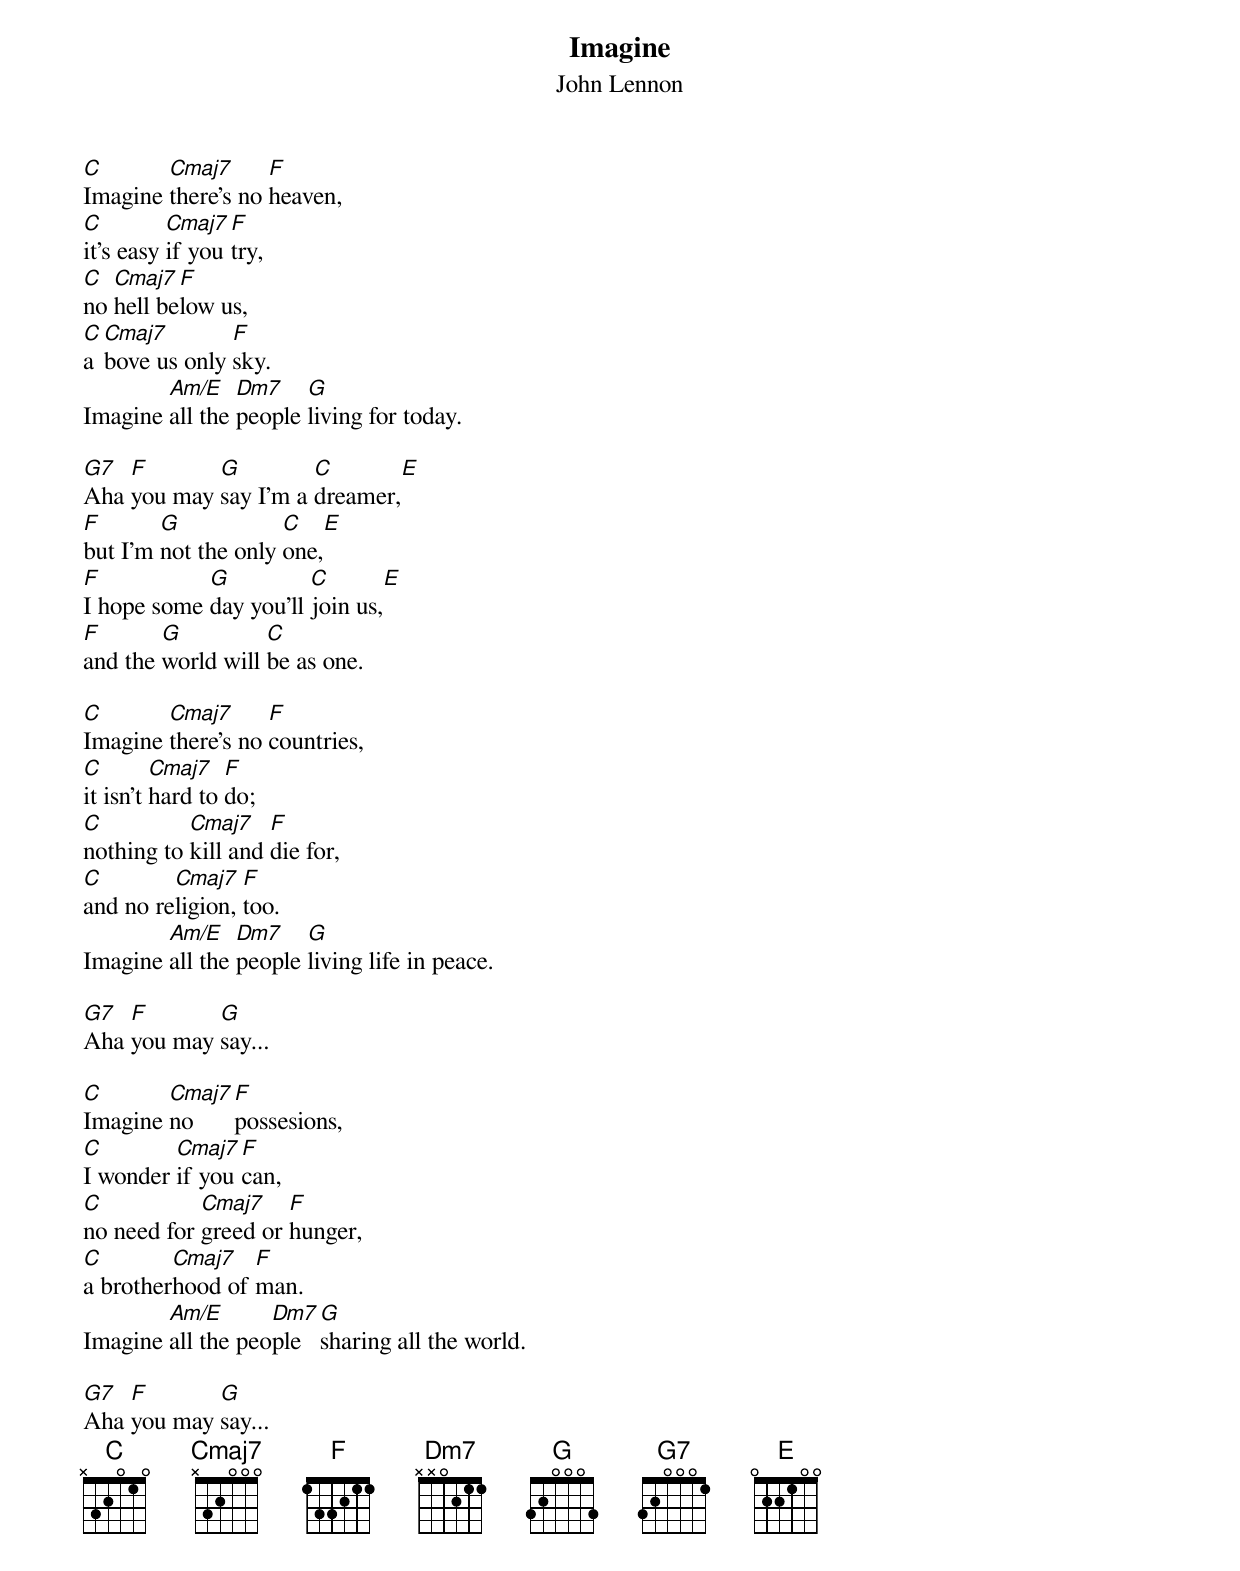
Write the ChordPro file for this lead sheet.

{t:Imagine}
{st:John Lennon}

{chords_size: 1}
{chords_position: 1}
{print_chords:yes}
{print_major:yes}
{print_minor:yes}
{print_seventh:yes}
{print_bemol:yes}
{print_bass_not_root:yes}
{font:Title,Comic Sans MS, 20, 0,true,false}
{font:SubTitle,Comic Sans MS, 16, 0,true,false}
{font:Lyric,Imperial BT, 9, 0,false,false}
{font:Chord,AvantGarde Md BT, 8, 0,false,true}
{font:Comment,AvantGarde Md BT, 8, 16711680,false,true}
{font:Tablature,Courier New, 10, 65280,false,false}
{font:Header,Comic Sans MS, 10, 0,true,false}
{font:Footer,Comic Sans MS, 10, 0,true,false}
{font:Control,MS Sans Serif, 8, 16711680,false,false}
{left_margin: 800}
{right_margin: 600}
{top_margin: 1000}
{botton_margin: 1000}
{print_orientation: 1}




[C]Imagine [Cmaj7]there's no [F]heaven,
[C]it's easy [Cmaj7]if you [F]try,
[C]no [Cmaj7]hell be[F]low us,
[C]a[Cmaj7]bove us only [F]sky.
Imagine [Am/E]all the [Dm7]people [G]living for today.

[G7]Aha [F]you may [G]say I'm a [C]dreamer,[E]
[F]but I'm [G]not the only [C]one,[E]
[F]I hope some [G]day you'll [C]join us,[E]
[F]and the [G]world will [C]be as one.

[C]Imagine [Cmaj7]there's no [F]countries,
[C]it isn't [Cmaj7]hard to [F]do;
[C]nothing to [Cmaj7]kill and [F]die for,
[C]and no re[Cmaj7]ligion, [F]too.
Imagine [Am/E]all the [Dm7]people [G]living life in peace.

[G7]Aha [F]you may [G]say...

[C]Imagine [Cmaj7]no [F]possesions,
[C]I wonder [Cmaj7]if you [F]can,
[C]no need for [Cmaj7]greed or [F]hunger,
[C]a brother[Cmaj7]hood of [F]man.
Imagine [Am/E]all the peo[Dm7]ple [G]sharing all the world.

[G7]Aha [F]you may [G]say...
